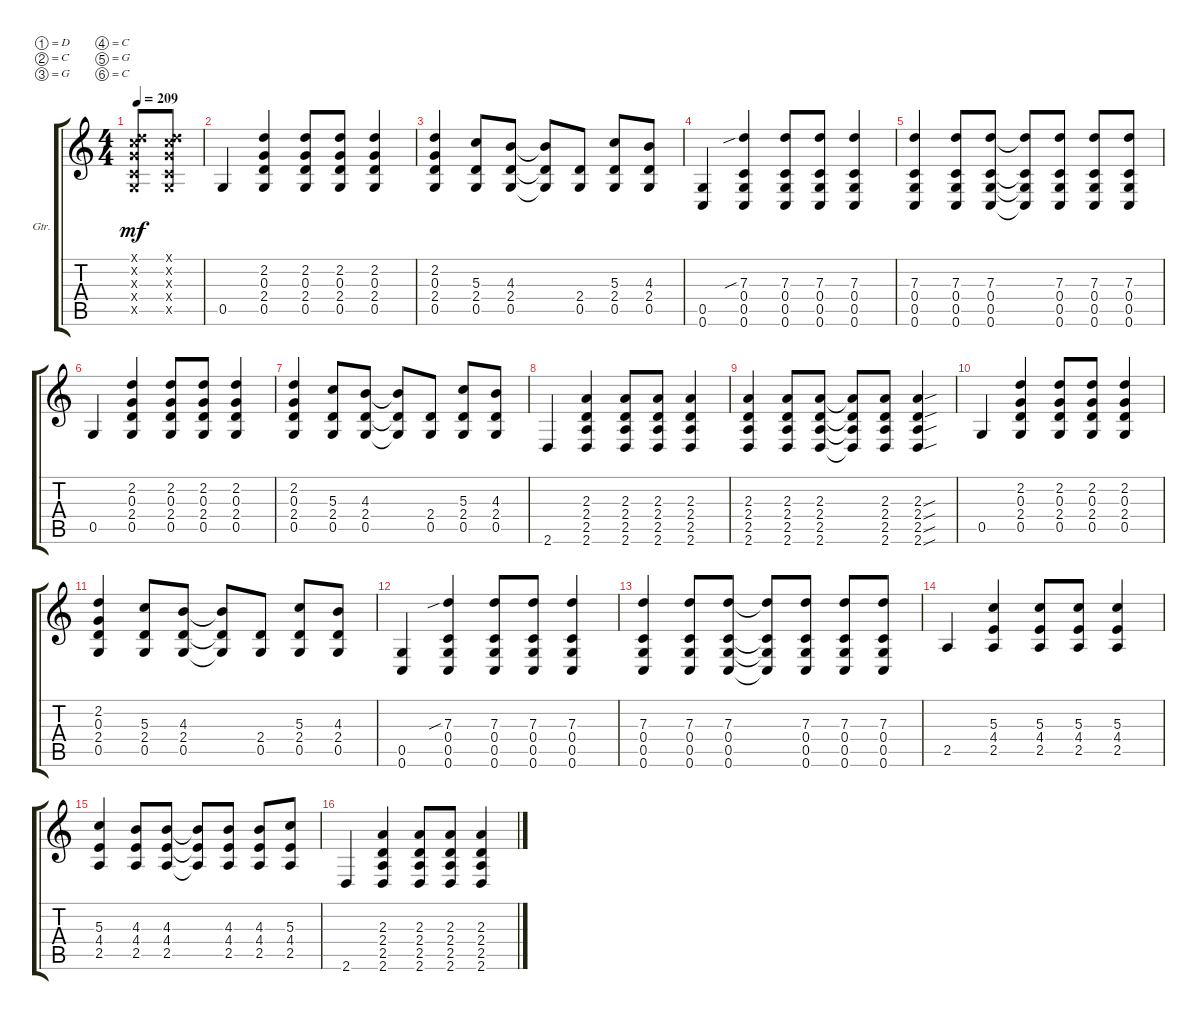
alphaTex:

\defaultSystemsLayout 4
\bracketExtendMode groupsimilarinstruments
\firstSystemTrackNameOrientation horizontal
\otherSystemsTrackNameOrientation horizontal
\track ("Guitar" "Gtr.") {instrument acousticguitarsteel}
\staff {score tabs}
\tuning (D4 C4 G3 C3 G2 C2)
\ts (4 4)
\ac
\tempo 209
\clef g2
\ks c
(0.5{x} 0.1{x} 0.2{x} 0.3{x} 0.4{x}).8{dy mf instrument acousticguitarsteel} (0.5{x} 0.4{x} 0.3{x} 0.2{x} 0.1{x}).8 |
0.5.4 (0.5 2.4 0.3 2.2).4 (0.5 2.4 0.3 2.2).8 (2.2 0.3 2.4 0.5).8 (0.5 2.4 0.3 2.2).4 |
(2.2 0.5 2.4 0.3).4 (5.3 2.4 0.5).8 (4.3 0.5 2.4).8 (2.4{t} 4.3{t} 0.5{t}).8 (2.4 0.5).8 (5.3 0.5 2.4).8 (4.3 2.4 0.5).8 |
(0.5 0.6).4 (0.5 0.4 7.3{sib} 0.6).4 (7.3 0.4 0.5 0.6).8 (0.5 0.4 7.3 0.6).8 (7.3 0.4 0.5 0.6).4 |
(0.5 0.4 7.3 0.6).4 (7.3 0.4 0.5 0.6).8 (0.5 0.4 7.3 0.6).8 (7.3{t} 0.4{t} 0.5{t} 0.6{t}).8 (0.5 0.4 7.3 0.6).8 (0.5 0.4 7.3 0.6).8 (0.5 0.4 7.3 0.6).8 |
0.5.4 (0.5 2.4 0.3 2.2).4 (0.5 2.4 0.3 2.2).8 (2.2 0.3 2.4 0.5).8 (0.5 2.4 0.3 2.2).4 |
(2.2 0.5 2.4 0.3).4 (5.3 2.4 0.5).8 (4.3 0.5 2.4).8 (2.4{t} 4.3{t} 0.5{t}).8 (2.4 0.5).8 (5.3 0.5 2.4).8 (4.3 2.4 0.5).8 |
2.6.4 (2.6 2.5 2.4 2.3).4 (2.5 2.4 2.3 2.6).8 (2.6 2.5 2.4 2.3).8 (2.3 2.4 2.5 2.6).4 |
(2.6 2.5 2.4 2.3).4 (2.3 2.4 2.5 2.6).8 (2.6 2.5 2.4 2.3).8 (2.6{t} 2.5{t} 2.4{t} 2.3{t}).8 (2.3 2.4 2.5 2.6).8 (2.3{sou} 2.4{sou} 2.6{sou} 2.5{sou}).4 |
0.5.4 (0.5 2.4 0.3 2.2).4 (0.5 2.4 0.3 2.2).8 (2.2 0.3 2.4 0.5).8 (0.5 2.4 0.3 2.2).4 |
(2.2 0.5 2.4 0.3).4 (5.3 2.4 0.5).8 (4.3 0.5 2.4).8 (2.4{t} 4.3{t} 0.5{t}).8 (2.4 0.5).8 (5.3 0.5 2.4).8 (4.3 2.4 0.5).8 |
(0.5 0.6).4 (0.5 0.4 7.3{sib} 0.6).4 (7.3 0.4 0.5 0.6).8 (0.5 0.4 7.3 0.6).8 (7.3 0.4 0.5 0.6).4 |
(0.5 0.4 7.3 0.6).4 (7.3 0.4 0.5 0.6).8 (0.5 0.4 7.3 0.6).8 (7.3{t} 0.4{t} 0.5{t} 0.6{t}).8 (0.5 0.4 7.3 0.6).8 (0.5 0.4 7.3 0.6).8 (0.5 0.4 7.3 0.6).8 |
2.5.4 (2.5 4.4 5.3).4 (5.3 4.4 2.5).8 (2.5 4.4 5.3).8 (5.3 4.4 2.5).4 |
(2.5 4.4 5.3).4 (4.3 4.4 2.5).8 (2.5 4.4 4.3).8 (4.3{t} 4.4{t} 2.5{t}).8 (4.3 4.4 2.5).8 (2.5 4.4 4.3).8 (5.3 4.4 2.5).8 |
2.6.4 (2.6 2.5 2.4 2.3).4 (2.5 2.4 2.3 2.6).8 (2.6 2.5 2.4 2.3).8 (2.3 2.4 2.5 2.6).4
